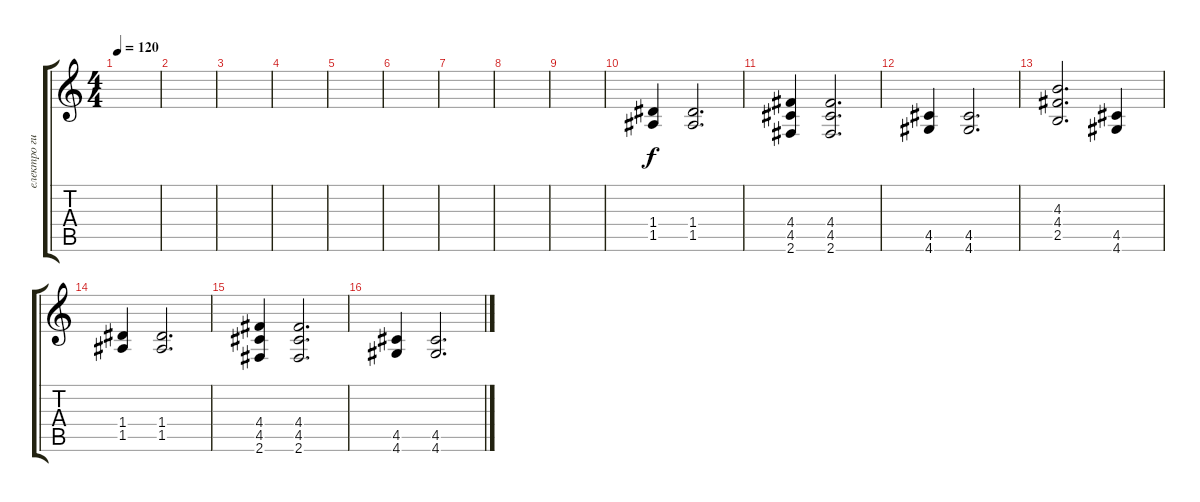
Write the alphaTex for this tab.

\track ("електро гитара" "електро ги") {instrument acousticguitarsteel}
\staff {score tabs}
\tuning (E4 B3 G3 D3 A2 E2) {hide}
\ts (4 4)
\tempo 120
\clef g2
\ks c
|
|
|
|
|
|
|
|
|
(1.4 1.5).4 (1.4 1.5).2{d} |
(4.4 4.5 2.6).4 (4.4 4.5 2.6).2{d} |
(4.5 4.6).4 (4.5 4.6).2{d} |
(4.3 4.4 2.5).2{d} (4.5 4.6).4 |
(1.4 1.5).4 (1.4 1.5).2{d} |
(4.4 4.5 2.6).4 (4.4 4.5 2.6).2{d} |
(4.5 4.6).4 (4.5 4.6).2{d}
